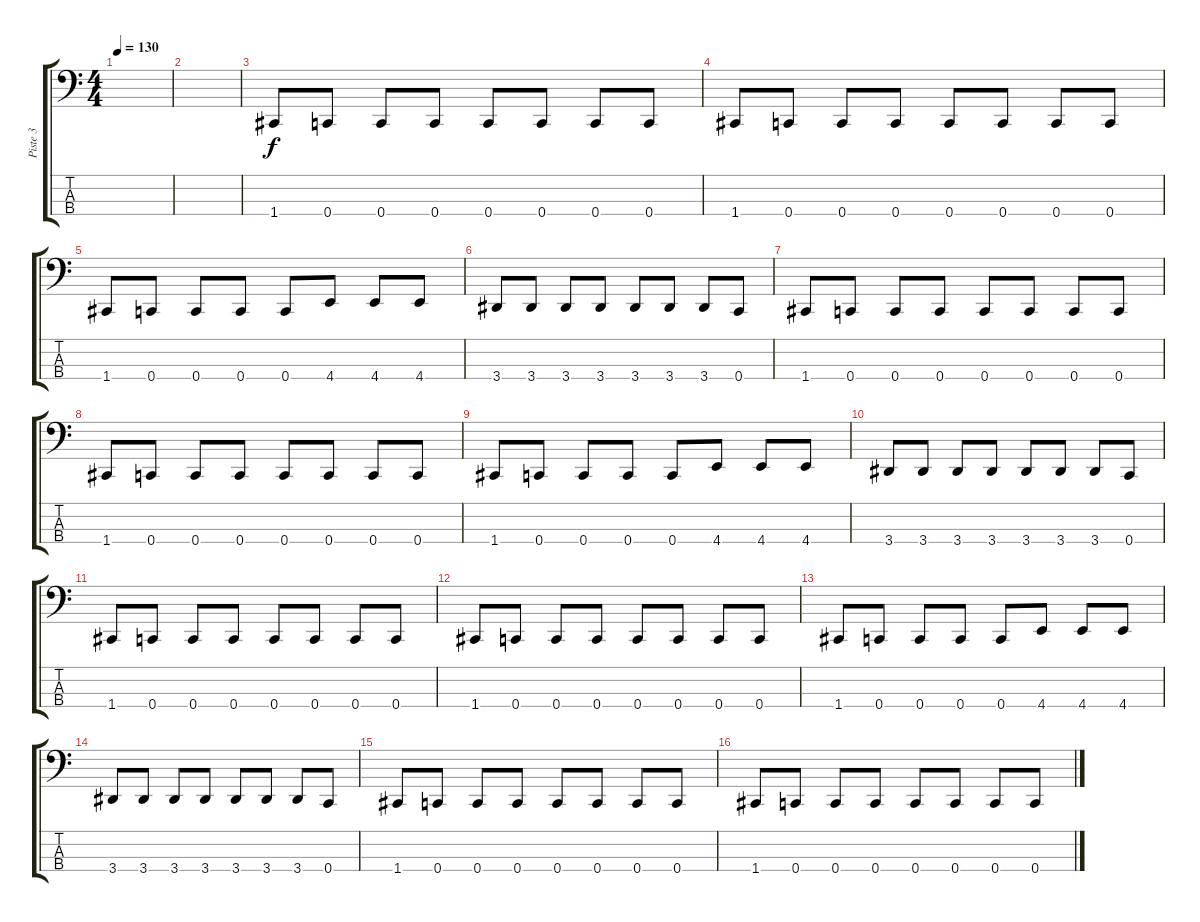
\track ("Piste 3" "Piste 3") {instrument electricbassfinger}
\staff {score tabs}
\tuning (F2 C2 G1 C1) {hide}
\ts (4 4)
\tempo 130
\clef f4
\ks c
|
|
1.4.8 0.4.8 0.4.8 0.4.8 0.4.8 0.4.8 0.4.8 0.4.8 |
1.4.8 0.4.8 0.4.8 0.4.8 0.4.8 0.4.8 0.4.8 0.4.8 |
1.4.8 0.4.8 0.4.8 0.4.8 0.4.8 4.4.8 4.4.8 4.4.8 |
3.4.8 3.4.8 3.4.8 3.4.8 3.4.8 3.4.8 3.4.8 0.4.8 |
1.4.8 0.4.8 0.4.8 0.4.8 0.4.8 0.4.8 0.4.8 0.4.8 |
1.4.8 0.4.8 0.4.8 0.4.8 0.4.8 0.4.8 0.4.8 0.4.8 |
1.4.8 0.4.8 0.4.8 0.4.8 0.4.8 4.4.8 4.4.8 4.4.8 |
3.4.8 3.4.8 3.4.8 3.4.8 3.4.8 3.4.8 3.4.8 0.4.8 |
1.4.8 0.4.8 0.4.8 0.4.8 0.4.8 0.4.8 0.4.8 0.4.8 |
1.4.8 0.4.8 0.4.8 0.4.8 0.4.8 0.4.8 0.4.8 0.4.8 |
1.4.8 0.4.8 0.4.8 0.4.8 0.4.8 4.4.8 4.4.8 4.4.8 |
3.4.8 3.4.8 3.4.8 3.4.8 3.4.8 3.4.8 3.4.8 0.4.8 |
1.4.8 0.4.8 0.4.8 0.4.8 0.4.8 0.4.8 0.4.8 0.4.8 |
1.4.8 0.4.8 0.4.8 0.4.8 0.4.8 0.4.8 0.4.8 0.4.8
